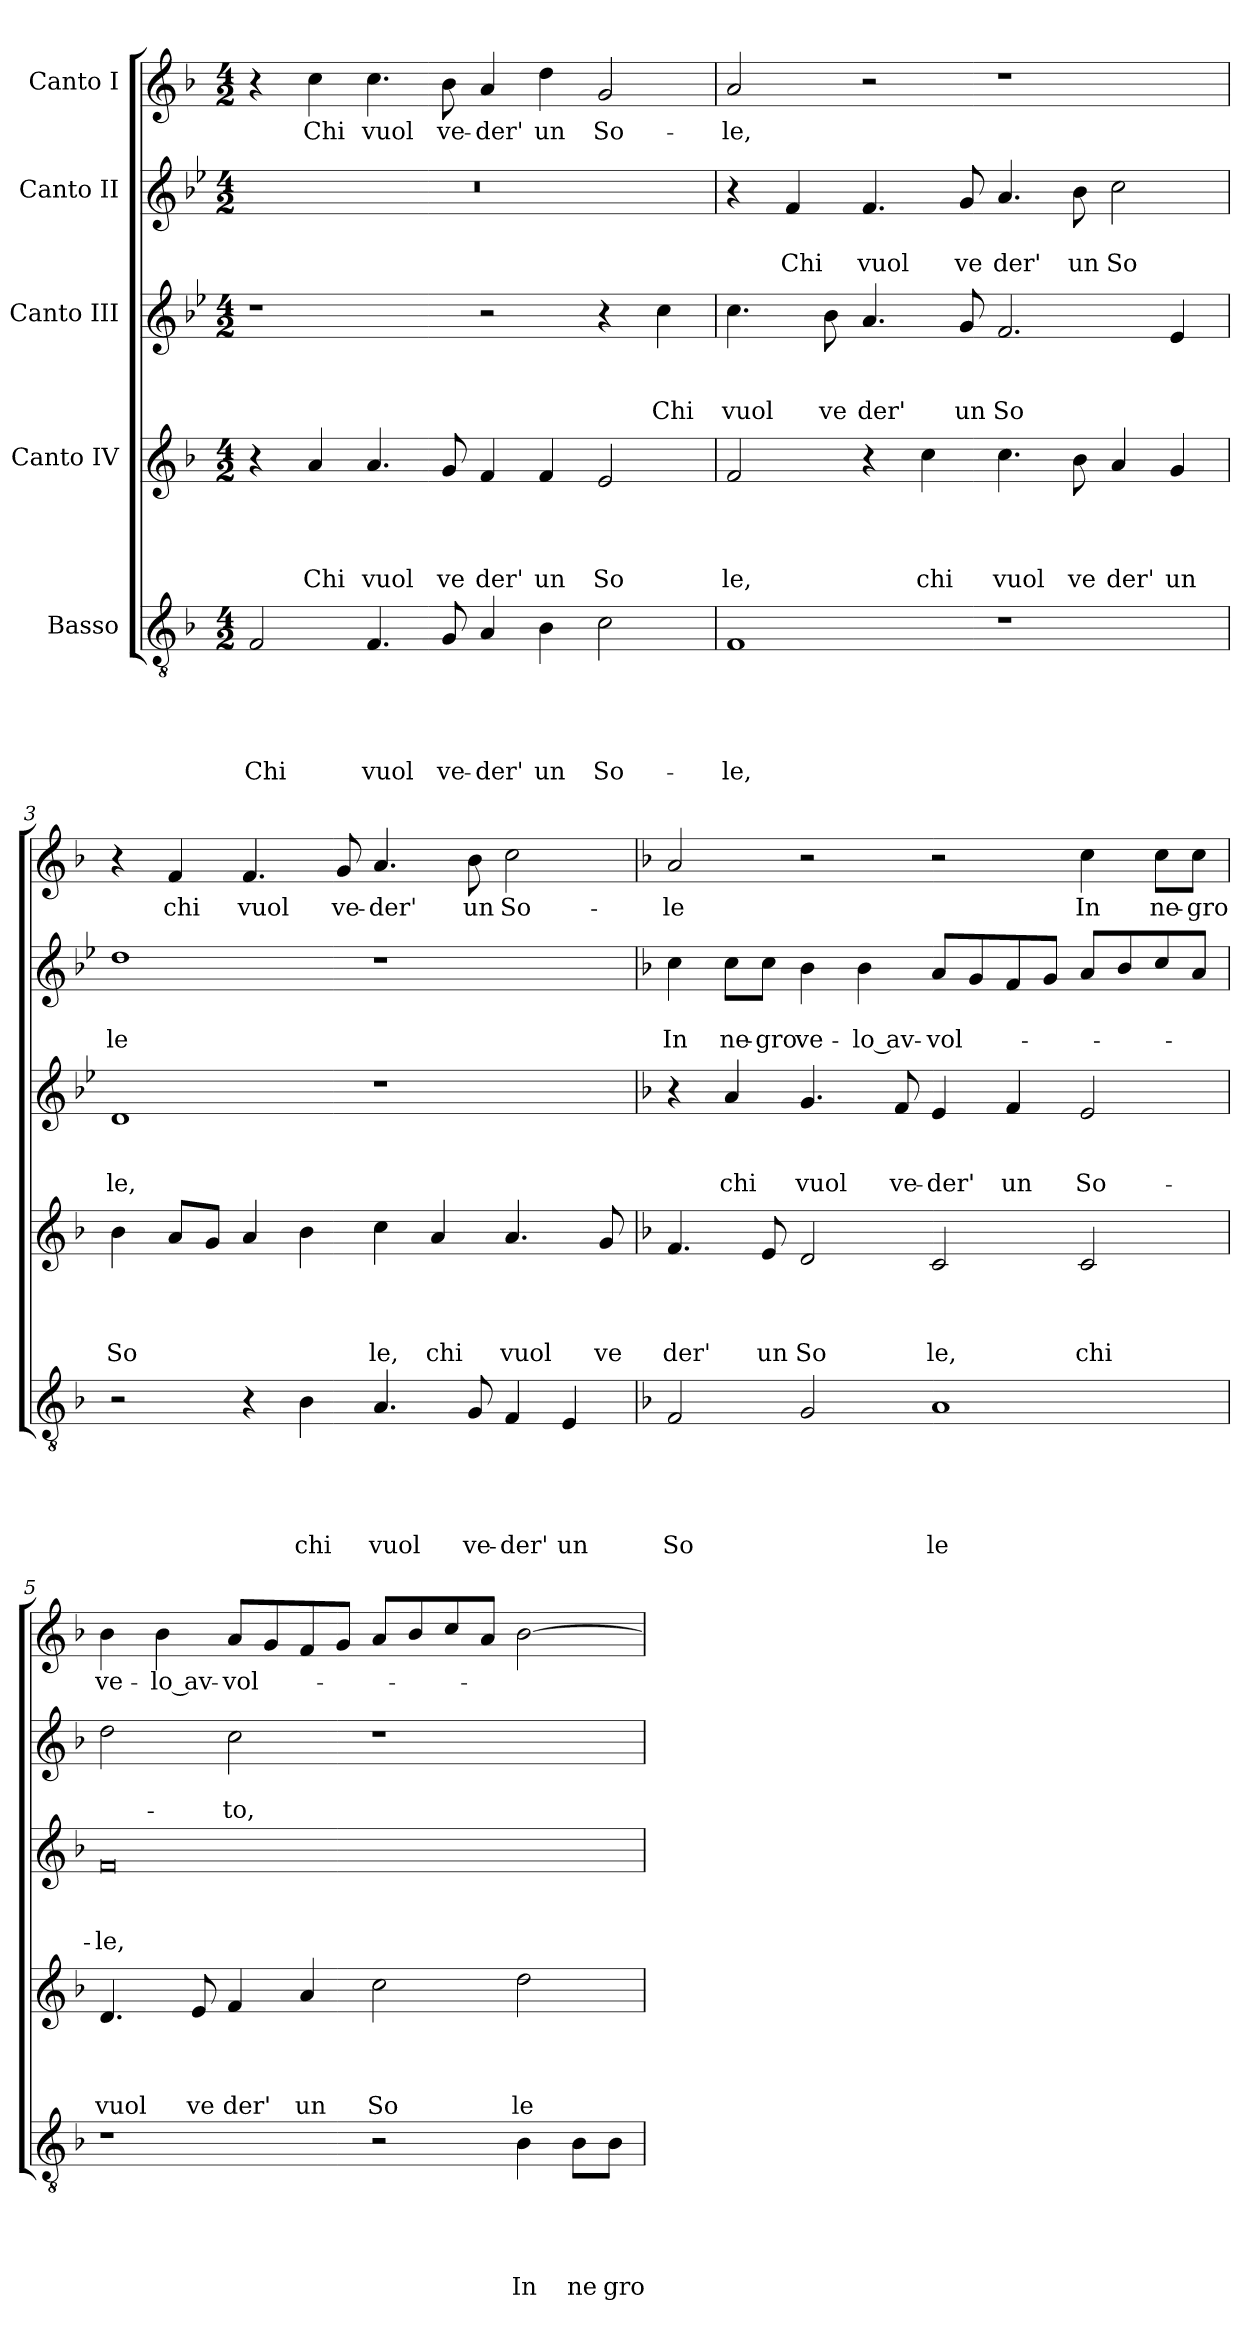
**kern	**text	**text	**text	**text	**text	**kern	**text	**text	**text	**text	**kern	**text	**text	**text	**kern	**text	**text	**kern	**text
*part5	*part5	*part5	*part5	*part5	*part5	*part4	*part4	*part4	*part4	*part4	*part3	*part3	*part3	*part3	*part2	*part2	*part2	*part1	*part1
*staff5	*staff5	*staff5	*staff5	*staff5	*staff5	*staff4	*staff4	*staff4	*staff4	*staff4	*staff3	*staff3	*staff3	*staff3	*staff2	*staff2	*staff2	*staff1	*staff1
*I"Basso	*	*	*	*	*	*I"Canto IV	*	*	*	*	*I"Canto III	*	*	*	*I"Canto II	*	*	*I"Canto I	*
*clefGv2	*	*	*	*	*	*clefG2	*	*	*	*	*clefG2	*	*	*	*clefG2	*	*	*clefG2	*
*ITrd-3c-5	*	*	*	*	*	*ITrd-3c-5	*	*	*	*	*	*	*	*	*	*	*	*ITrd-3c-5	*
*k[b-e-]	*	*	*	*	*	*k[b-e-]	*	*	*	*	*k[b-e-]	*	*	*	*k[b-e-]	*	*	*k[b-e-]	*
*B-:	*	*	*	*	*	*B-:	*	*	*	*	*B-:	*	*	*	*B-:	*	*	*B-:	*
*M4/2	*	*	*	*	*	*M4/2	*	*	*	*	*M4/2	*	*	*	*M4/2	*	*	*M4/2	*
=1	=1	=1	=1	=1	=1	=1	=1	=1	=1	=1	=1	=1	=1	=1	=1	=1	=1	=1	=1
!	!	!	!	!	!LO:LY:b	!	!	!	!	!	!	!	!	!	!	!	!	!	!
2B-/	.	.	.	.	Chi	4r	.	.	.	.	1r	.	.	.	0r	.	.	4r	.
!	!	!	!	!	!	!	!	!	!	!LO:LY:b	!	!	!	!	!	!	!	!	!LO:LY:b
.	.	.	.	.	.	4dd/	.	.	.	Chi	.	.	.	.	.	.	.	4ff\	Chi
!	!	!	!	!	!LO:LY:b	!	!	!	!	!LO:LY:b	!	!	!	!	!	!	!	!	!LO:LY:b
4.B-/	.	.	.	.	vuol	4.dd/	.	.	.	vuol	.	.	.	.	.	.	.	4.ff\	vuol
!	!	!	!	!	!LO:LY:b	!	!	!	!	!LO:LY:b	!	!	!	!	!	!	!	!	!LO:LY:b
8c/	.	.	.	.	ve-	8cc/	.	.	.	ve	.	.	.	.	.	.	.	8ee-\	ve-
!	!	!	!	!	!LO:LY:b	!	!	!	!	!LO:LY:b	!	!	!	!	!	!	!	!	!LO:LY:b
4d/	.	.	.	.	-der'	4b-/	.	.	.	der'	2r	.	.	.	.	.	.	4dd/	-der'
!	!	!	!	!	!LO:LY:b	!	!	!	!	!LO:LY:b	!	!	!	!	!	!	!	!	!LO:LY:b
4e-\	.	.	.	.	un	4b-/	.	.	.	un	.	.	.	.	.	.	.	4gg\	un
!	!	!	!	!	!LO:LY:b	!	!	!	!	!LO:LY:b	!	!	!	!	!	!	!	!	!LO:LY:b
2f\	.	.	.	.	So-	2a/	.	.	.	So	4r	.	.	.	.	.	.	2cc/	So-
!	!	!	!	!	!	!	!	!	!	!	!	!	!	!LO:LY:b	!	!	!	!	!
.	.	.	.	.	.	.	.	.	.	.	4cc\	.	.	Chi	.	.	.	.	.
=2	=2	=2	=2	=2	=2	=2	=2	=2	=2	=2	=2	=2	=2	=2	=2	=2	=2	=2	=2
!	!	!	!	!	!LO:LY:b	!	!	!	!	!LO:LY:b	!	!	!	!LO:LY:b	!	!	!	!	!LO:LY:b
1B-	.	.	.	.	-le,	2b-/	.	.	.	le,	4.cc\	.	.	vuol	4r	.	.	2dd/	-le,
!	!	!	!	!	!	!	!	!	!	!	!	!	!	!	!	!	!LO:LY:b	!	!
.	.	.	.	.	.	.	.	.	.	.	.	.	.	.	4f/	.	Chi	.	.
!	!	!	!	!	!	!	!	!	!	!	!	!	!	!LO:LY:b	!	!	!	!	!
.	.	.	.	.	.	.	.	.	.	.	8b-\	.	.	ve	.	.	.	.	.
!	!	!	!	!	!	!	!	!	!	!	!	!	!	!LO:LY:b	!	!	!LO:LY:b	!	!
.	.	.	.	.	.	4r	.	.	.	.	4.a/	.	.	der'	4.f/	.	vuol	2r	.
!	!	!	!	!	!	!	!	!	!	!LO:LY:b	!	!	!	!	!	!	!	!	!
.	.	.	.	.	.	4ff\	.	.	.	chi	.	.	.	.	.	.	.	.	.
!	!	!	!	!	!	!	!	!	!	!	!	!	!	!LO:LY:b	!	!	!LO:LY:b	!	!
.	.	.	.	.	.	.	.	.	.	.	8g/	.	.	un	8g/	.	ve	.	.
!	!	!	!	!	!	!	!	!	!	!LO:LY:b	!	!	!	!LO:LY:b	!	!	!LO:LY:b	!	!
1r	.	.	.	.	.	4.ff\	.	.	.	vuol	2.f/	.	.	So	4.a/	.	der'	1r	.
!	!	!	!	!	!	!	!	!	!	!LO:LY:b	!	!	!	!	!	!	!LO:LY:b	!	!
.	.	.	.	.	.	8ee-\	.	.	.	ve	.	.	.	.	8b-\	.	un	.	.
!	!	!	!	!	!	!	!	!	!	!LO:LY:b	!	!	!	!	!	!	!LO:LY:b	!	!
.	.	.	.	.	.	4dd/	.	.	.	der'	.	.	.	.	2cc\	.	So	.	.
!	!	!	!	!	!	!	!	!	!	!LO:LY:b	!	!	!	!	!	!	!	!	!
.	.	.	.	.	.	4cc/	.	.	.	un	4e-/	.	.	.	.	.	.	.	.
=3	=3	=3	=3	=3	=3	=3	=3	=3	=3	=3	=3	=3	=3	=3	=3	=3	=3	=3	=3
!	!	!	!	!	!	!	!	!	!	!LO:LY:b	!	!	!	!LO:LY:b	!	!	!LO:LY:b	!	!
2r	.	.	.	.	.	4ee-\	.	.	.	So	1d	.	.	le,	1dd	.	le	4r	.
!	!	!	!	!	!	!	!	!	!	!	!	!	!	!	!	!	!	!	!LO:LY:b
.	.	.	.	.	.	8dd/L	.	.	.	.	.	.	.	.	.	.	.	4b-/	chi
.	.	.	.	.	.	8cc/J	.	.	.	.	.	.	.	.	.	.	.	.	.
!	!	!	!	!	!	!	!	!	!	!	!	!	!	!	!	!	!	!	!LO:LY:b
4r	.	.	.	.	.	4dd/	.	.	.	.	.	.	.	.	.	.	.	4.b-/	vuol
!	!	!	!	!	!LO:LY:b	!	!	!	!	!	!	!	!	!	!	!	!	!	!
4e-\	.	.	.	.	chi	4ee-\	.	.	.	.	.	.	.	.	.	.	.	.	.
!	!	!	!	!	!	!	!	!	!	!	!	!	!	!	!	!	!	!	!LO:LY:b
.	.	.	.	.	.	.	.	.	.	.	.	.	.	.	.	.	.	8cc/	ve-
!	!	!	!	!	!LO:LY:b	!	!	!	!	!LO:LY:b	!	!	!	!	!	!	!	!	!LO:LY:b
4.d/	.	.	.	.	vuol	4ff\	.	.	.	le,	1r	.	.	.	1r	.	.	4.dd/	-der'
!	!	!	!	!	!	!	!	!	!	!LO:LY:b	!	!	!	!	!	!	!	!	!
.	.	.	.	.	.	4dd/	.	.	.	chi	.	.	.	.	.	.	.	.	.
!	!	!	!	!	!LO:LY:b	!	!	!	!	!	!	!	!	!	!	!	!	!	!LO:LY:b
8c/	.	.	.	.	ve-	.	.	.	.	.	.	.	.	.	.	.	.	8ee-\	un
!	!	!	!	!	!LO:LY:b	!	!	!	!	!LO:LY:b	!	!	!	!	!	!	!	!	!LO:LY:b
4B-/	.	.	.	.	-der'	4.dd/	.	.	.	vuol	.	.	.	.	.	.	.	2ff\	So-
!	!	!	!	!	!LO:LY:b	!	!	!	!	!	!	!	!	!	!	!	!	!	!
4A/	.	.	.	.	un	.	.	.	.	.	.	.	.	.	.	.	.	.	.
!	!	!	!	!	!	!	!	!	!	!LO:LY:b	!	!	!	!	!	!	!	!	!
.	.	.	.	.	.	8cc/	.	.	.	ve	.	.	.	.	.	.	.	.	.
!!LO:LB:g=z
=4	=4	=4	=4	=4	=4	=4	=4	=4	=4	=4	=4	=4	=4	=4	=4	=4	=4	=4	=4
*	*	*	*	*	*	*	*	*	*	*	*k[b-]	*	*	*	*k[b-]	*	*	*	*
*	*	*	*	*	*	*	*	*	*	*	*F:	*	*	*	*F:	*	*	*	*
!	!	!	!	!	!LO:LY:b	!	!	!	!	!LO:LY:b	!	!	!	!	!	!	!LO:LY:b	!	!LO:LY:b
2B-/	.	.	.	.	So	4.b-/	.	.	.	der'	4r	.	.	.	4cc\	.	In	2dd/	-le
!	!	!	!	!	!	!	!	!	!	!	!	!	!	!LO:LY:b	!	!	!LO:LY:b	!	!
.	.	.	.	.	.	.	.	.	.	.	4a/	.	.	chi	8cc\L	.	ne-	.	.
!	!	!	!	!	!	!	!	!	!	!LO:LY:b	!	!	!	!	!	!	!LO:LY:b	!	!
.	.	.	.	.	.	8a/	.	.	.	un	.	.	.	.	8cc\J	.	-gro	.	.
!	!	!	!	!	!	!	!	!	!	!LO:LY:b	!	!	!	!LO:LY:b	!	!	!LO:LY:b	!	!
2c/	.	.	.	.	.	2g/	.	.	.	So	4.g/	.	.	vuol	4b-\	.	ve-	2r	.
!	!	!	!	!	!	!	!	!	!	!	!	!	!	!	!	!	!LO:LY:b:rj	!	!
.	.	.	.	.	.	.	.	.	.	.	.	.	.	.	4b-\	.	-lo av-	.	.
!	!	!	!	!	!	!	!	!	!	!	!	!	!	!LO:LY:b	!	!	!	!	!
.	.	.	.	.	.	.	.	.	.	.	8f/	.	.	ve-	.	.	.	.	.
!	!	!	!	!	!LO:LY:b	!	!	!	!	!LO:LY:b	!	!	!	!LO:LY:b	!	!	!LO:LY:b	!	!
1d	.	.	.	.	le	2f/	.	.	.	le,	4e/	.	.	-der'	8a/L	.	-vol-	2r	.
.	.	.	.	.	.	.	.	.	.	.	.	.	.	.	8g/	.	.	.	.
!	!	!	!	!	!	!	!	!	!	!	!	!	!	!LO:LY:b	!	!	!	!	!
.	.	.	.	.	.	.	.	.	.	.	4f/	.	.	un	8f/	.	.	.	.
.	.	.	.	.	.	.	.	.	.	.	.	.	.	.	8g/J	.	.	.	.
!	!	!	!	!	!	!	!	!	!	!LO:LY:b	!	!	!	!LO:LY:b	!	!	!	!	!LO:LY:b
.	.	.	.	.	.	2f/	.	.	.	chi	2e/	.	.	So-	8a/L	.	.	4ff\	In
.	.	.	.	.	.	.	.	.	.	.	.	.	.	.	8b-/	.	.	.	.
!	!	!	!	!	!	!	!	!	!	!	!	!	!	!	!	!	!	!	!LO:LY:b
.	.	.	.	.	.	.	.	.	.	.	.	.	.	.	8cc/	.	.	8ff\L	ne-
!	!	!	!	!	!	!	!	!	!	!	!	!	!	!	!	!	!	!	!LO:LY:b
.	.	.	.	.	.	.	.	.	.	.	.	.	.	.	8a/J	.	.	8ff\J	-gro
=5	=5	=5	=5	=5	=5	=5	=5	=5	=5	=5	=5	=5	=5	=5	=5	=5	=5	=5	=5
!	!	!	!	!	!	!	!	!	!	!LO:LY:b	!	!	!	!LO:LY:b	!	!	!	!	!LO:LY:b
1r	.	.	.	.	.	4.g/	.	.	.	vuol	0f	.	.	-le,	2dd\	.	.	4ee-\	ve-
!	!	!	!	!	!	!	!	!	!	!	!	!	!	!	!	!	!	!	!LO:LY:b:rj
.	.	.	.	.	.	.	.	.	.	.	.	.	.	.	.	.	.	4ee-\	-lo av-
!	!	!	!	!	!	!	!	!	!	!LO:LY:b	!	!	!	!	!	!	!	!	!
.	.	.	.	.	.	8a/	.	.	.	ve	.	.	.	.	.	.	.	.	.
!	!	!	!	!	!	!	!	!	!	!LO:LY:b	!	!	!	!	!	!	!LO:LY:b	!	!LO:LY:b
.	.	.	.	.	.	4b-/	.	.	.	der'	.	.	.	.	2cc\	.	-to,	8dd/L	-vol-
.	.	.	.	.	.	.	.	.	.	.	.	.	.	.	.	.	.	8cc/	.
!	!	!	!	!	!	!	!	!	!	!LO:LY:b	!	!	!	!	!	!	!	!	!
.	.	.	.	.	.	4dd/	.	.	.	un	.	.	.	.	.	.	.	8b-/	.
.	.	.	.	.	.	.	.	.	.	.	.	.	.	.	.	.	.	8cc/J	.
!	!	!	!	!	!	!	!	!	!	!LO:LY:b	!	!	!	!	!	!	!	!	!
2r	.	.	.	.	.	2ff\	.	.	.	So	.	.	.	.	1r	.	.	8dd/L	.
.	.	.	.	.	.	.	.	.	.	.	.	.	.	.	.	.	.	8ee-/	.
.	.	.	.	.	.	.	.	.	.	.	.	.	.	.	.	.	.	8ff/	.
.	.	.	.	.	.	.	.	.	.	.	.	.	.	.	.	.	.	8dd/J	.
!	!	!	!	!	!LO:LY:b	!	!	!	!	!LO:LY:b	!	!	!	!	!	!	!	!	!
4e-\	.	.	.	.	In	2gg\	.	.	.	le	.	.	.	.	.	.	.	[>2ee-\	.
!	!	!	!	!	!LO:LY:b	!	!	!	!	!	!	!	!	!	!	!	!	!	!
8e-\L	.	.	.	.	ne	.	.	.	.	.	.	.	.	.	.	.	.	.	.
!	!	!	!	!	!LO:LY:b	!	!	!	!	!	!	!	!	!	!	!	!	!	!
8e-\J	.	.	.	.	gro	.	.	.	.	.	.	.	.	.	.	.	.	.	.
=	=	=	=	=	=	=	=	=	=	=	=	=	=	=	=	=	=	=	=
*-	*-	*-	*-	*-	*-	*-	*-	*-	*-	*-	*-	*-	*-	*-	*-	*-	*-	*-	*-
